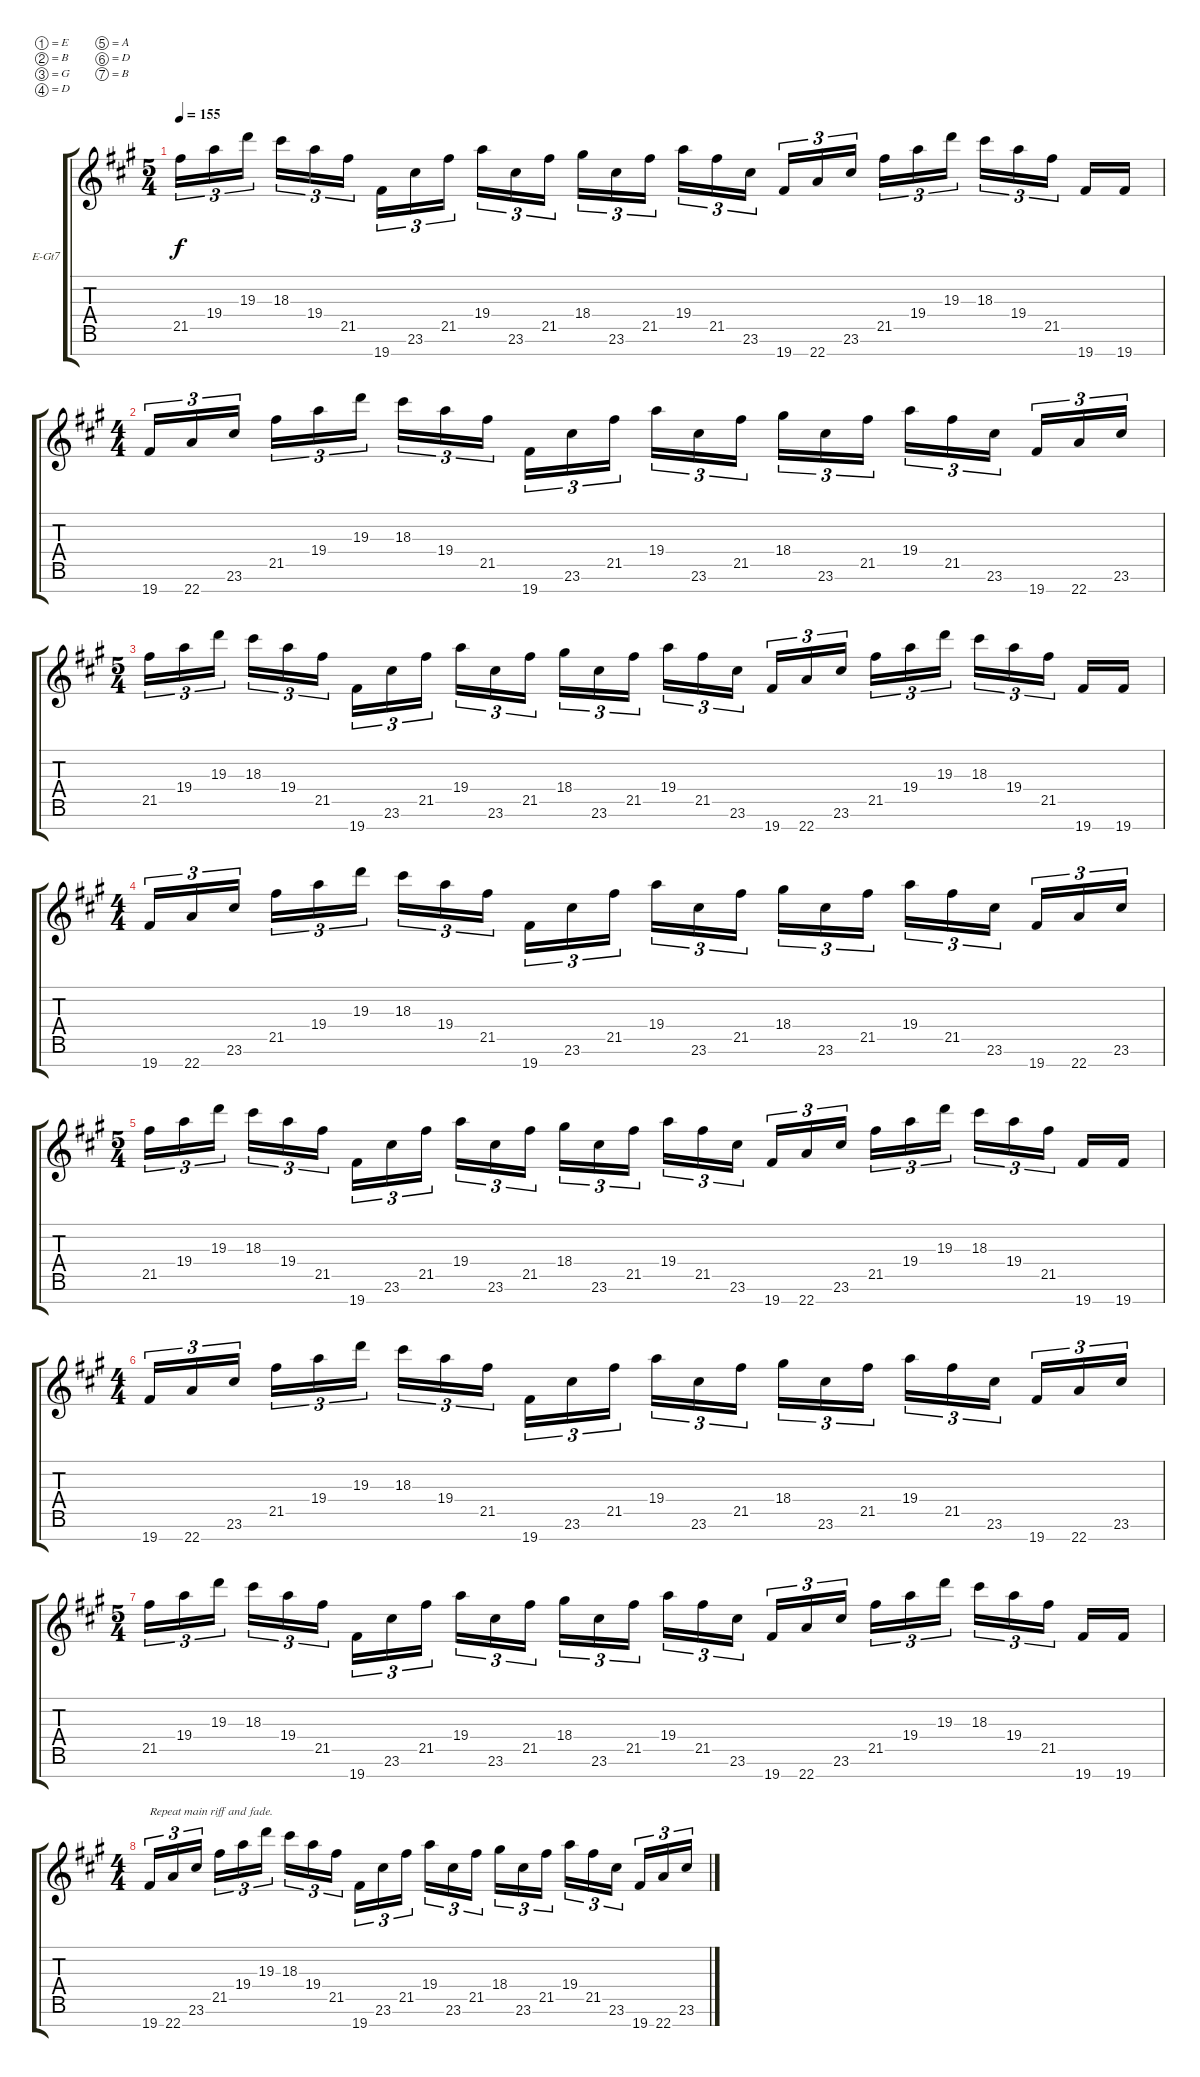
\bracketExtendMode groupsimilarinstruments
\firstSystemTrackNameOrientation horizontal
\otherSystemsTrackNameOrientation horizontal
\track ("Guitar 1" "E-Gt7") {instrument distortionguitar}
\staff {score tabs}
\tuning (E4 B3 G3 D3 A2 D2 B1)
\ts (5 4)
\tempo 155
\clef g2
\ks a
21.5.16{tu (3 2) dy f} 19.4.16{tu (3 2)} 19.3.16{tu (3 2)} 18.3.16{tu (3 2)} 19.4.16{tu (3 2)} 21.5.16{tu (3 2)} 19.7.16{tu (3 2)} 23.6.16{tu (3 2)} 21.5.16{tu (3 2)} 19.4.16{tu (3 2)} 23.6.16{tu (3 2)} 21.5.16{tu (3 2)} 18.4.16{tu (3 2)} 23.6.16{tu (3 2)} 21.5.16{tu (3 2)} 19.4.16{tu (3 2)} 21.5.16{tu (3 2)} 23.6.16{tu (3 2)} 19.7.16{tu (3 2)} 22.7.16{tu (3 2)} 23.6.16{tu (3 2)} 21.5.16{tu (3 2)} 19.4.16{tu (3 2)} 19.3.16{tu (3 2)} 18.3.16{tu (3 2)} 19.4.16{tu (3 2)} 21.5.16{tu (3 2)} 19.7.16 19.7.16 |
\ts (4 4)
19.7.16{tu (3 2)} 22.7.16{tu (3 2)} 23.6.16{tu (3 2)} 21.5.16{tu (3 2)} 19.4.16{tu (3 2)} 19.3.16{tu (3 2)} 18.3.16{tu (3 2)} 19.4.16{tu (3 2)} 21.5.16{tu (3 2)} 19.7.16{tu (3 2)} 23.6.16{tu (3 2)} 21.5.16{tu (3 2)} 19.4.16{tu (3 2)} 23.6.16{tu (3 2)} 21.5.16{tu (3 2)} 18.4.16{tu (3 2)} 23.6.16{tu (3 2)} 21.5.16{tu (3 2)} 19.4.16{tu (3 2)} 21.5.16{tu (3 2)} 23.6.16{tu (3 2)} 19.7.16{tu (3 2)} 22.7.16{tu (3 2)} 23.6.16{tu (3 2)} |
\ts (5 4)
21.5.16{tu (3 2)} 19.4.16{tu (3 2)} 19.3.16{tu (3 2)} 18.3.16{tu (3 2)} 19.4.16{tu (3 2)} 21.5.16{tu (3 2)} 19.7.16{tu (3 2)} 23.6.16{tu (3 2)} 21.5.16{tu (3 2)} 19.4.16{tu (3 2)} 23.6.16{tu (3 2)} 21.5.16{tu (3 2)} 18.4.16{tu (3 2)} 23.6.16{tu (3 2)} 21.5.16{tu (3 2)} 19.4.16{tu (3 2)} 21.5.16{tu (3 2)} 23.6.16{tu (3 2)} 19.7.16{tu (3 2)} 22.7.16{tu (3 2)} 23.6.16{tu (3 2)} 21.5.16{tu (3 2)} 19.4.16{tu (3 2)} 19.3.16{tu (3 2)} 18.3.16{tu (3 2)} 19.4.16{tu (3 2)} 21.5.16{tu (3 2)} 19.7.16 19.7.16 |
\ts (4 4)
19.7.16{tu (3 2)} 22.7.16{tu (3 2)} 23.6.16{tu (3 2)} 21.5.16{tu (3 2)} 19.4.16{tu (3 2)} 19.3.16{tu (3 2)} 18.3.16{tu (3 2)} 19.4.16{tu (3 2)} 21.5.16{tu (3 2)} 19.7.16{tu (3 2)} 23.6.16{tu (3 2)} 21.5.16{tu (3 2)} 19.4.16{tu (3 2)} 23.6.16{tu (3 2)} 21.5.16{tu (3 2)} 18.4.16{tu (3 2)} 23.6.16{tu (3 2)} 21.5.16{tu (3 2)} 19.4.16{tu (3 2)} 21.5.16{tu (3 2)} 23.6.16{tu (3 2)} 19.7.16{tu (3 2)} 22.7.16{tu (3 2)} 23.6.16{tu (3 2)} |
\ts (5 4)
21.5.16{tu (3 2)} 19.4.16{tu (3 2)} 19.3.16{tu (3 2)} 18.3.16{tu (3 2)} 19.4.16{tu (3 2)} 21.5.16{tu (3 2)} 19.7.16{tu (3 2)} 23.6.16{tu (3 2)} 21.5.16{tu (3 2)} 19.4.16{tu (3 2)} 23.6.16{tu (3 2)} 21.5.16{tu (3 2)} 18.4.16{tu (3 2)} 23.6.16{tu (3 2)} 21.5.16{tu (3 2)} 19.4.16{tu (3 2)} 21.5.16{tu (3 2)} 23.6.16{tu (3 2)} 19.7.16{tu (3 2)} 22.7.16{tu (3 2)} 23.6.16{tu (3 2)} 21.5.16{tu (3 2)} 19.4.16{tu (3 2)} 19.3.16{tu (3 2)} 18.3.16{tu (3 2)} 19.4.16{tu (3 2)} 21.5.16{tu (3 2)} 19.7.16 19.7.16 |
\ts (4 4)
19.7.16{tu (3 2)} 22.7.16{tu (3 2)} 23.6.16{tu (3 2)} 21.5.16{tu (3 2)} 19.4.16{tu (3 2)} 19.3.16{tu (3 2)} 18.3.16{tu (3 2)} 19.4.16{tu (3 2)} 21.5.16{tu (3 2)} 19.7.16{tu (3 2)} 23.6.16{tu (3 2)} 21.5.16{tu (3 2)} 19.4.16{tu (3 2)} 23.6.16{tu (3 2)} 21.5.16{tu (3 2)} 18.4.16{tu (3 2)} 23.6.16{tu (3 2)} 21.5.16{tu (3 2)} 19.4.16{tu (3 2)} 21.5.16{tu (3 2)} 23.6.16{tu (3 2)} 19.7.16{tu (3 2)} 22.7.16{tu (3 2)} 23.6.16{tu (3 2)} |
\ts (5 4)
21.5.16{tu (3 2)} 19.4.16{tu (3 2)} 19.3.16{tu (3 2)} 18.3.16{tu (3 2)} 19.4.16{tu (3 2)} 21.5.16{tu (3 2)} 19.7.16{tu (3 2)} 23.6.16{tu (3 2)} 21.5.16{tu (3 2)} 19.4.16{tu (3 2)} 23.6.16{tu (3 2)} 21.5.16{tu (3 2)} 18.4.16{tu (3 2)} 23.6.16{tu (3 2)} 21.5.16{tu (3 2)} 19.4.16{tu (3 2)} 21.5.16{tu (3 2)} 23.6.16{tu (3 2)} 19.7.16{tu (3 2)} 22.7.16{tu (3 2)} 23.6.16{tu (3 2)} 21.5.16{tu (3 2)} 19.4.16{tu (3 2)} 19.3.16{tu (3 2)} 18.3.16{tu (3 2)} 19.4.16{tu (3 2)} 21.5.16{tu (3 2)} 19.7.16 19.7.16 |
\ts (4 4)
19.7.16{tu (3 2) txt "Repeat main riff and fade."} 22.7.16{tu (3 2)} 23.6.16{tu (3 2)} 21.5.16{tu (3 2)} 19.4.16{tu (3 2)} 19.3.16{tu (3 2)} 18.3.16{tu (3 2)} 19.4.16{tu (3 2)} 21.5.16{tu (3 2)} 19.7.16{tu (3 2)} 23.6.16{tu (3 2)} 21.5.16{tu (3 2)} 19.4.16{tu (3 2)} 23.6.16{tu (3 2)} 21.5.16{tu (3 2)} 18.4.16{tu (3 2)} 23.6.16{tu (3 2)} 21.5.16{tu (3 2)} 19.4.16{tu (3 2)} 21.5.16{tu (3 2)} 23.6.16{tu (3 2)} 19.7.16{tu (3 2)} 22.7.16{tu (3 2)} 23.6.16{tu (3 2)}
